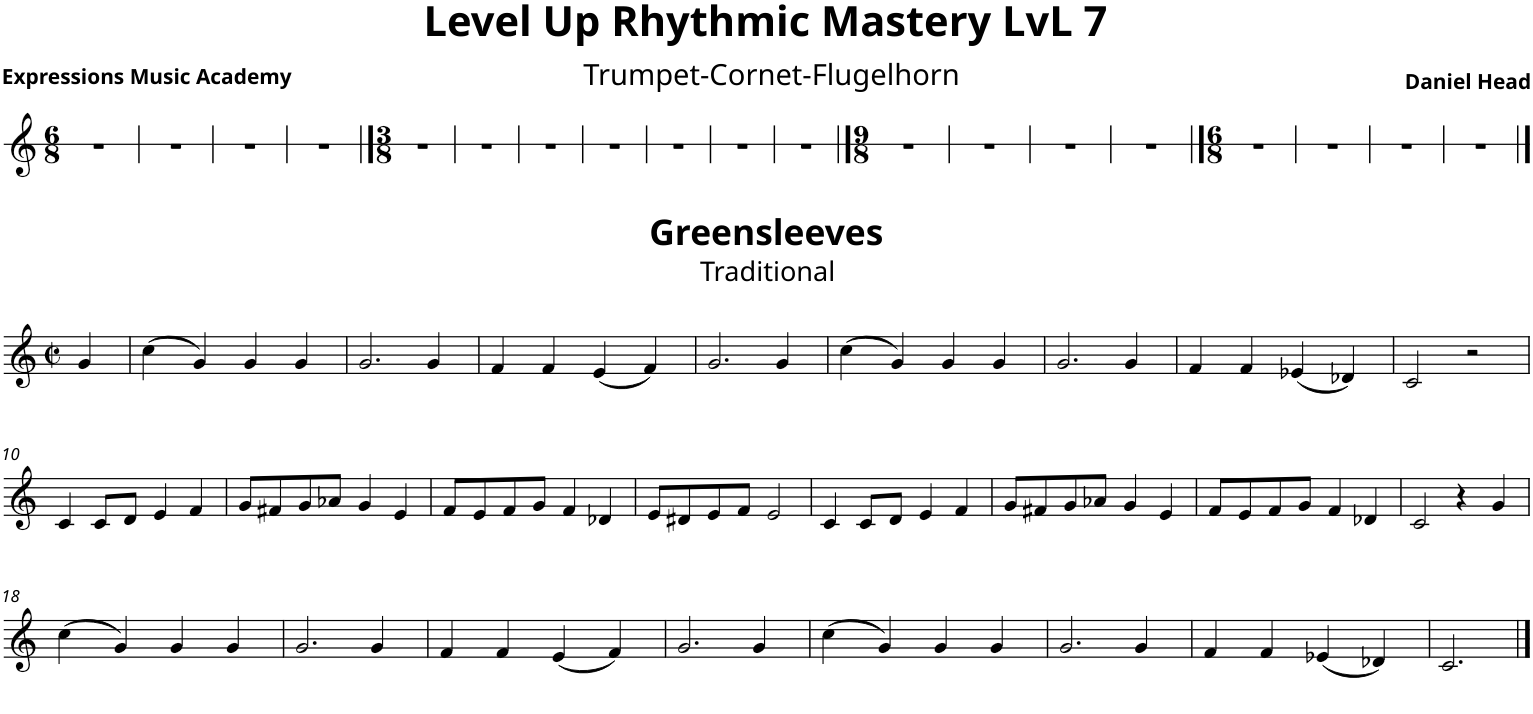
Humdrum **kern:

**kern
*part1
*staff1
*I"Bb Trumpet
*I'Bb Tpt.
*stria1
*clefG2
*Trd1c2
*k[]
*M6/8
=1
2.r
=2
2.r
=3
2.r
=4
2.r
==5
*M3/8
4.r
=6
4.r
=7
4.r
=8
4.r
=9
4.r
=10
4.r
=11
4.r
==12
*M9/8
8%9r
=13
8%9r
=14
8%9r
=15
8%9r
==16
*M6/8
2.r
=17
2.r
=18
2.r
=19
2.r
!!LO:LB:g=z
==1
*stria1
*M2/2
*met(c|)
!LO:TX:a:B:t=Greensleeves
!LO:TX:a:t=Traditional
4g/
=2
(4cc\
4g/)
4g/
4g/
=3
2.g/
4g/
=4
4f/
4f/
(4e/
4f/)
=5
2.g/
4g/
=6
(4cc\
4g/)
4g/
4g/
=7
2.g/
4g/
=8
4f/
4f/
(4e-X/
4d-X/)
=9
2c/
2r
!!LO:LB:g=z
=10
4c/
8c/L
8d/J
4e/
4f/
=11
8g/L
8f#X/
8g/
8a-X/J
4g/
4e/
=12
8f/L
8e/
8f/
8g/J
4f/
4d-X/
=13
8e/L
8d#X/
8e/
8f/J
2e/
=14
4c/
8c/L
8d/J
4e/
4f/
=15
8g/L
8f#X/
8g/
8a-X/J
4g/
4e/
=16
8f/L
8e/
8f/
8g/J
4f/
4d-X/
=17
2c/
4r
4g/
!!LO:LB:g=z
=18
(4cc\
4g/)
4g/
4g/
=19
2.g/
4g/
=20
4f/
4f/
(4e/
4f/)
=21
2.g/
4g/
=22
(4cc\
4g/)
4g/
4g/
=23
2.g/
4g/
=24
4f/
4f/
(4e-X/
4d-X/)
=25
2.c/
==
*-
